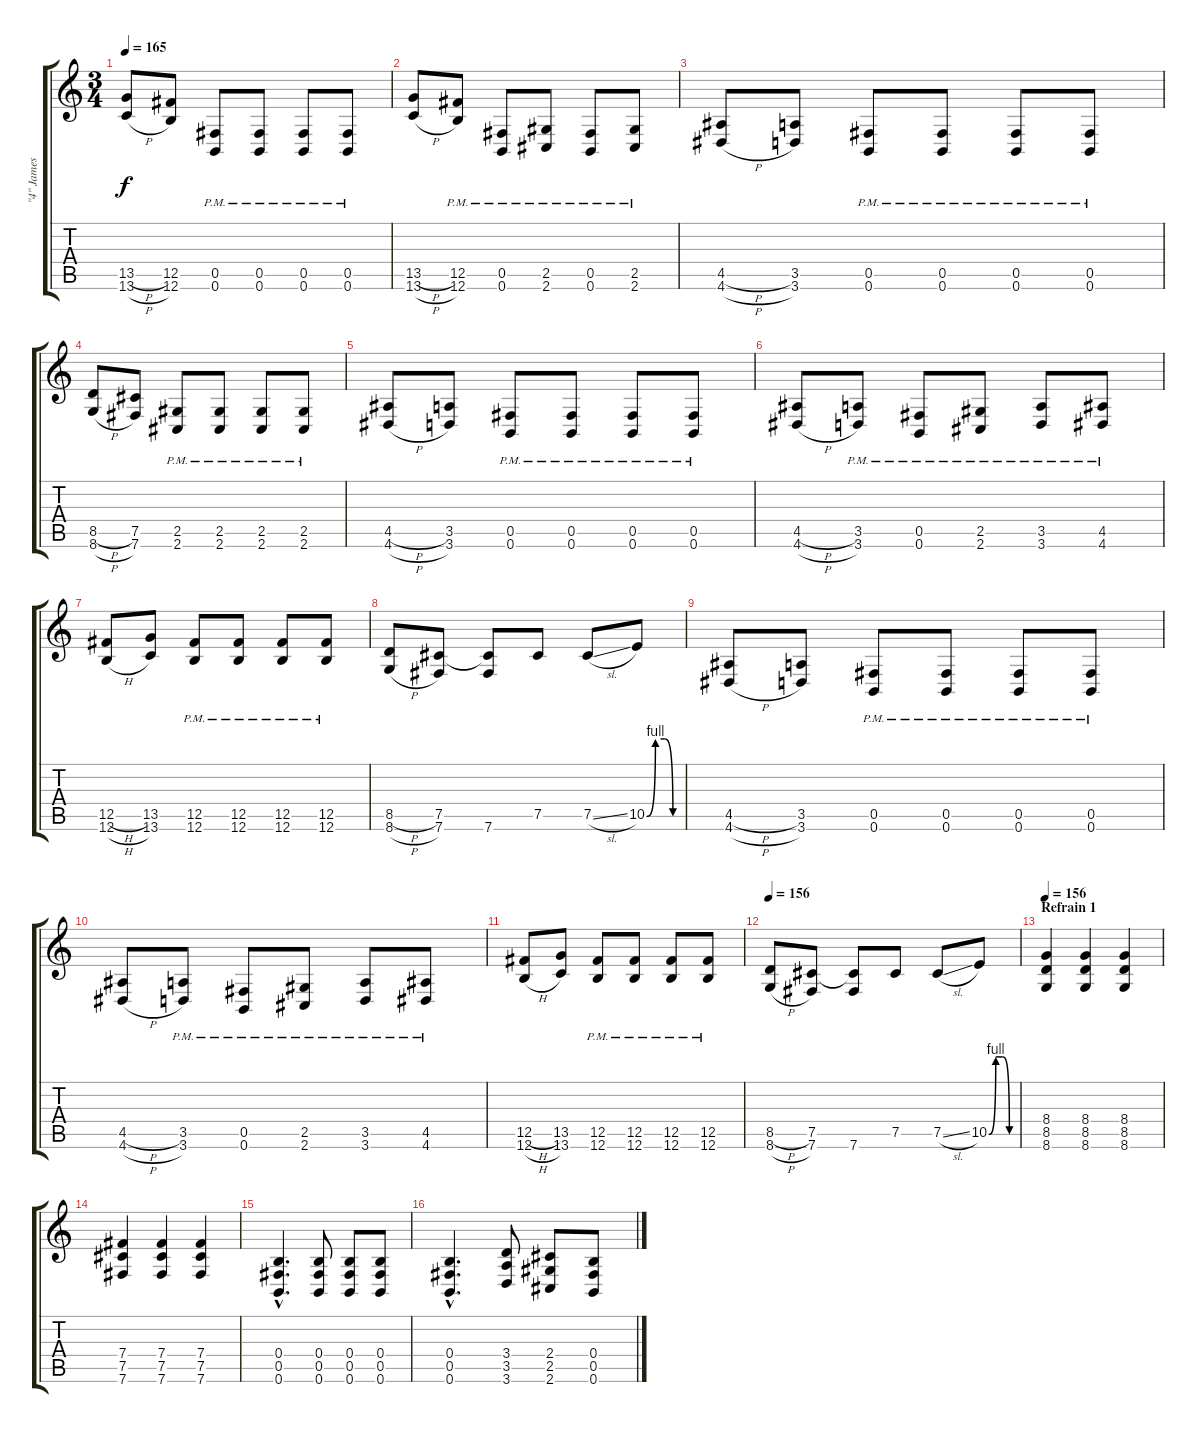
\track ("\"4\" James Root (Guitar 2)" "\"4\" James ") {instrument distortionguitar}
\staff {score tabs}
\tuning (Db4 Ab3 E3 B2 Gb2 B1) {hide}
\ts (3 4)
\tempo 165
\clef g2
\ks c
(13.5{h} 13.6{h}).8{dy f} (12.5 12.6).8 (0.5{pm} 0.6).8 (0.5{pm} 0.6).8 (0.5{pm} 0.6).8 (0.5{pm} 0.6).8 |
(13.5{h} 13.6{h}).8 (12.5{pm} 12.6).8 (0.5{pm} 0.6).8 (2.5{pm} 2.6).8 (0.5{pm} 0.6).8 (2.5{pm} 2.6).8 |
(4.5{h} 4.6{h}).8 (3.5 3.6).8 (0.5{pm} 0.6).8 (0.5{pm} 0.6).8 (0.5{pm} 0.6).8 (0.5{pm} 0.6).8 |
(8.5{h} 8.6{h}).8 (7.5 7.6).8 (2.5{pm} 2.6).8 (2.5{pm} 2.6).8 (2.5{pm} 2.6).8 (2.5{pm} 2.6).8 |
(4.5{h} 4.6{h}).8 (3.5 3.6).8 (0.5{pm} 0.6).8 (0.5{pm} 0.6).8 (0.5{pm} 0.6).8 (0.5{pm} 0.6).8 |
(4.5{h} 4.6{h}).8 (3.5{pm} 3.6).8 (0.5{pm} 0.6).8 (2.5{pm} 2.6).8 (3.5{pm} 3.6).8 (4.5{pm} 4.6).8 |
(12.5{h} 12.6{h}).8 (13.5 13.6).8 (12.5{pm} 12.6).8 (12.5{pm} 12.6).8 (12.5{pm} 12.6).8 (12.5{pm} 12.6).8 |
(8.5{h} 8.6{h}).8 (7.5 7.6).8 (7.5{t} 7.6).8 7.5.8 7.5{sl}.8 10.5{be (custom 0 0 15 4 30 4 45 0 60 0)}.8 |
(4.5{h} 4.6{h}).8 (3.5 3.6).8 (0.5{pm} 0.6).8 (0.5{pm} 0.6).8 (0.5{pm} 0.6).8 (0.5{pm} 0.6).8 |
(4.5{h} 4.6{h}).8 (3.5{pm} 3.6).8 (0.5{pm} 0.6).8 (2.5{pm} 2.6).8 (3.5{pm} 3.6).8 (4.5{pm} 4.6).8 |
(12.5{h} 12.6{h}).8 (13.5 13.6).8 (12.5{pm} 12.6).8 (12.5{pm} 12.6).8 (12.5{pm} 12.6).8 (12.5{pm} 12.6).8 |
\tempo 156
(8.5{h} 8.6{h}).8 (7.5 7.6).8 (7.5{t} 7.6).8 7.5.8 7.5{sl}.8 10.5{be (custom 0 0 15 4 30 4 45 0 60 0)}.8 |
\section ("" "Refrain 1")
\tempo 156
(8.4 8.5 8.6).4{balance 8} (8.4 8.5 8.6).4 (8.4 8.5 8.6).4 |
(7.4 7.5 7.6).4 (7.4 7.5 7.6).4 (7.4 7.5 7.6).4 |
(0.4{hac} 0.5{hac} 0.6{hac}).4{d} (0.4 0.5 0.6).8 (0.4 0.5 0.6).8 (0.4 0.5 0.6).8 |
(0.4{hac} 0.5{hac} 0.6{hac}).4{d} (3.4 3.5 3.6).8 (2.4 2.5 2.6).8 (0.4 0.5 0.6).8
